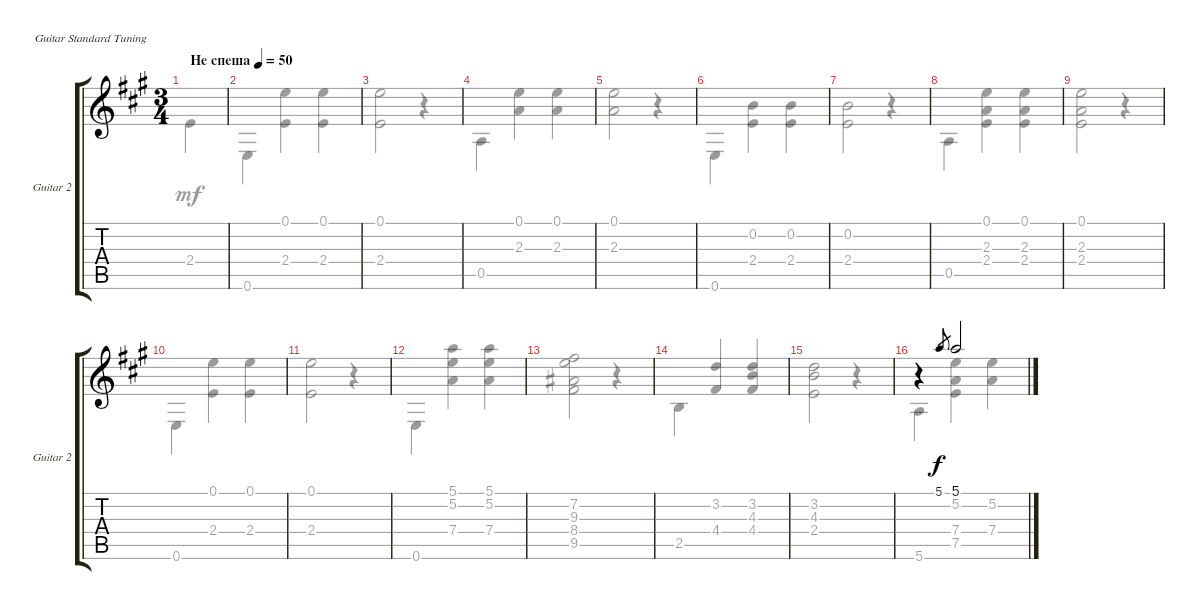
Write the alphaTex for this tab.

\defaultSystemsLayout 4
\bracketExtendMode groupsimilarinstruments
\useSystemSignSeparator
\singleTrackTrackNamePolicy allsystems
\multiTrackTrackNamePolicy allsystems
\firstSystemTrackNameOrientation horizontal
\otherSystemsTrackNameOrientation horizontal
\track ("Guitar 2" "Guitar 2") {instrument acousticguitarsteel}
\staff {score tabs}
\tuning (E4 B3 G3 D3 A2 E2)
\voice
\ts (3 4)
\ac
\tempo (50 "Не спеша")
\clef g2
\ks a
|
|
|
|
|
|
|
|
|
|
|
|
|
|
|
r.4 5.1.8{gr} 5.1.2
\voice
\clef g2
\ottava regular
\simile none
\ks a
2.4.4{dy mf} |
0.6.4 (2.4 0.1).4 (0.1 2.4).4 |
(2.4 0.1).2 r.4 |
0.5.4 (2.3 0.1).4 (0.1 2.3).4 |
(2.3 0.1).2 r.4 |
0.6.4 (2.4 0.2).4 (0.2 2.4).4 |
(2.4 0.2).2 r.4 |
0.5.4 (2.4 2.3 0.1).4 (0.1 2.3 2.4).4 |
(2.4 2.3 0.1).2 r.4 |
0.6.4 (2.4 0.1).4 (0.1 2.4).4 |
(2.4 0.1).2 r.4 |
0.6.4 (7.4 5.2 5.1).4 (5.1 5.2 7.4).4 |
(9.5 8.4 9.3 7.2).2 r.4 |
2.5.4 (4.4 3.2).4 (3.2 4.3 4.4).4{beam invert} |
(2.4 4.3 3.2).2 r.4 |
5.6.4 (7.4 7.5 5.2).4 (5.2 7.4).4
